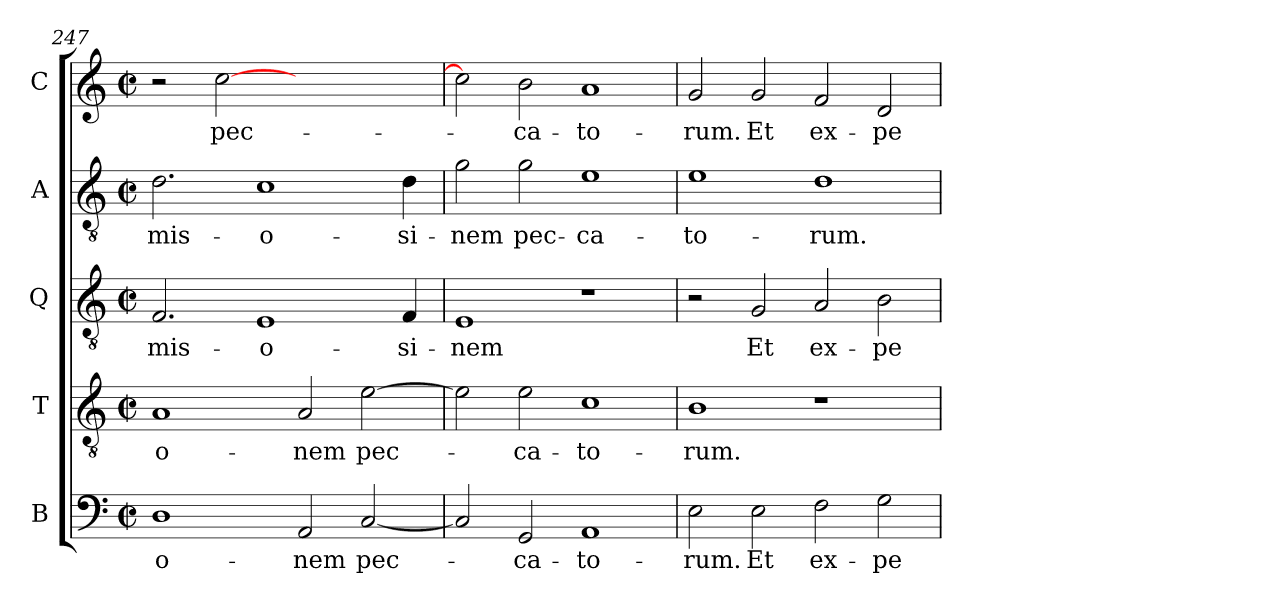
**kern	**text	**kern	**text	**kern	**text	**kern	**text	**kern	**text
*part5	*part5	*part4	*part4	*part3	*part3	*part2	*part2	*part1	*part1
*staff5	*staff5	*staff4	*staff4	*staff3	*staff3	*staff2	*staff2	*staff1	*staff1
*I"B	*	*I"T	*	*I"Q	*	*I"A	*	*I"C	*
*I'B	*	*I'T	*	*I'Q	*	*I'A	*	*I'C	*
*clefF4	*	*clefGv2	*	*clefGv2	*	*clefGv2	*	*clefG2	*
*M2/2	*	*M2/2	*	*M2/2	*	*M2/2	*	*M2/2	*
*met(c|)	*	*met(c|)	*	*met(c|)	*	*met(c|)	*	*met(c|)	*
=247	=247	=247	=247	=247	=247	=247	=247	=247	=247
!	!LO:LY:b:rj	!	!LO:LY:b:rj	!	!LO:LY:b:cj	!	!LO:LY:b:cj	!	!
1D	-o-	1A	-o-	2.F/	-mis-	2.d\	-mis-	2r	.
!	!	!	!	!	!	!	!	!	!LO:LY:b:cj
.	.	.	.	.	.	.	.	[>2cc\	pec-
!	!	!	!	!	!LO:LY:b:rj	!	!LO:LY:b:rj	!	!
.	.	.	.	1E	-o-	1c	-o-	.	.
!	!LO:LY:b:cj	!	!LO:LY:b:cj	!	!	!	!	!	!
2AA/	-nem	2A/	-nem	.	.	.	.	1ryy	.
!	!LO:LY:b:cj	!	!LO:LY:b:cj	!	!	!	!	!	!
[<2C/	pec-	[>2e\	pec-	.	.	.	.	.	.
!	!	!	!	!	!LO:LY:b:cj	!	!LO:LY:b:cj	!	!
.	.	.	.	4F/	-si-	4d\	-si-	.	.
=248	=248	=248	=248	=248	=248	=248	=248	=248	=248
!	!	!	!	!	!LO:LY:b:cj	!	!LO:LY:b:cj	!	!
2C/]	.	2e\]	.	1E	-nem	2g\	-nem	2cc\]	.
!	!LO:LY:b:cj	!	!LO:LY:b:cj	!	!	!	!LO:LY:b:cj	!	!LO:LY:b:cj
2GG/	-ca-	2e\	-ca-	.	.	2g\	pec-	2b\	-ca-
!	!LO:LY:b:cj	!	!LO:LY:b:cj	!	!	!	!LO:LY:b:cj	!	!LO:LY:b:cj
1AA	-to-	1c	-to-	1r	.	1e	-ca-	1a	-to-
=249	=249	=249	=249	=249	=249	=249	=249	=249	=249
!	!LO:LY:b:cj	!	!LO:LY:b:cj	!	!	!	!LO:LY:b:cj	!	!LO:LY:b:cj
2E\	-rum.	1B	-rum.	2r	.	1e	-to-	2g/	-rum.
!	!LO:LY:b:cj	!	!	!	!LO:LY:b:cj	!	!	!	!LO:LY:b:cj
2E\	Et	.	.	2G/	Et	.	.	2g/	Et
!	!LO:LY:b:cj	!	!	!	!LO:LY:b:cj	!	!LO:LY:b:cj	!	!LO:LY:b:cj
2F\	ex-	1r	.	2A/	ex-	1d	-rum.	2f/	ex-
!	!LO:LY:b:cj	!	!	!	!LO:LY:b:cj	!	!	!	!LO:LY:b:cj
2G\	-pe-	.	.	2B\	-pe-	.	.	2d/	-pe-
=	=	=	=	=	=	=	=	=	=
*-	*-	*-	*-	*-	*-	*-	*-	*-	*-
